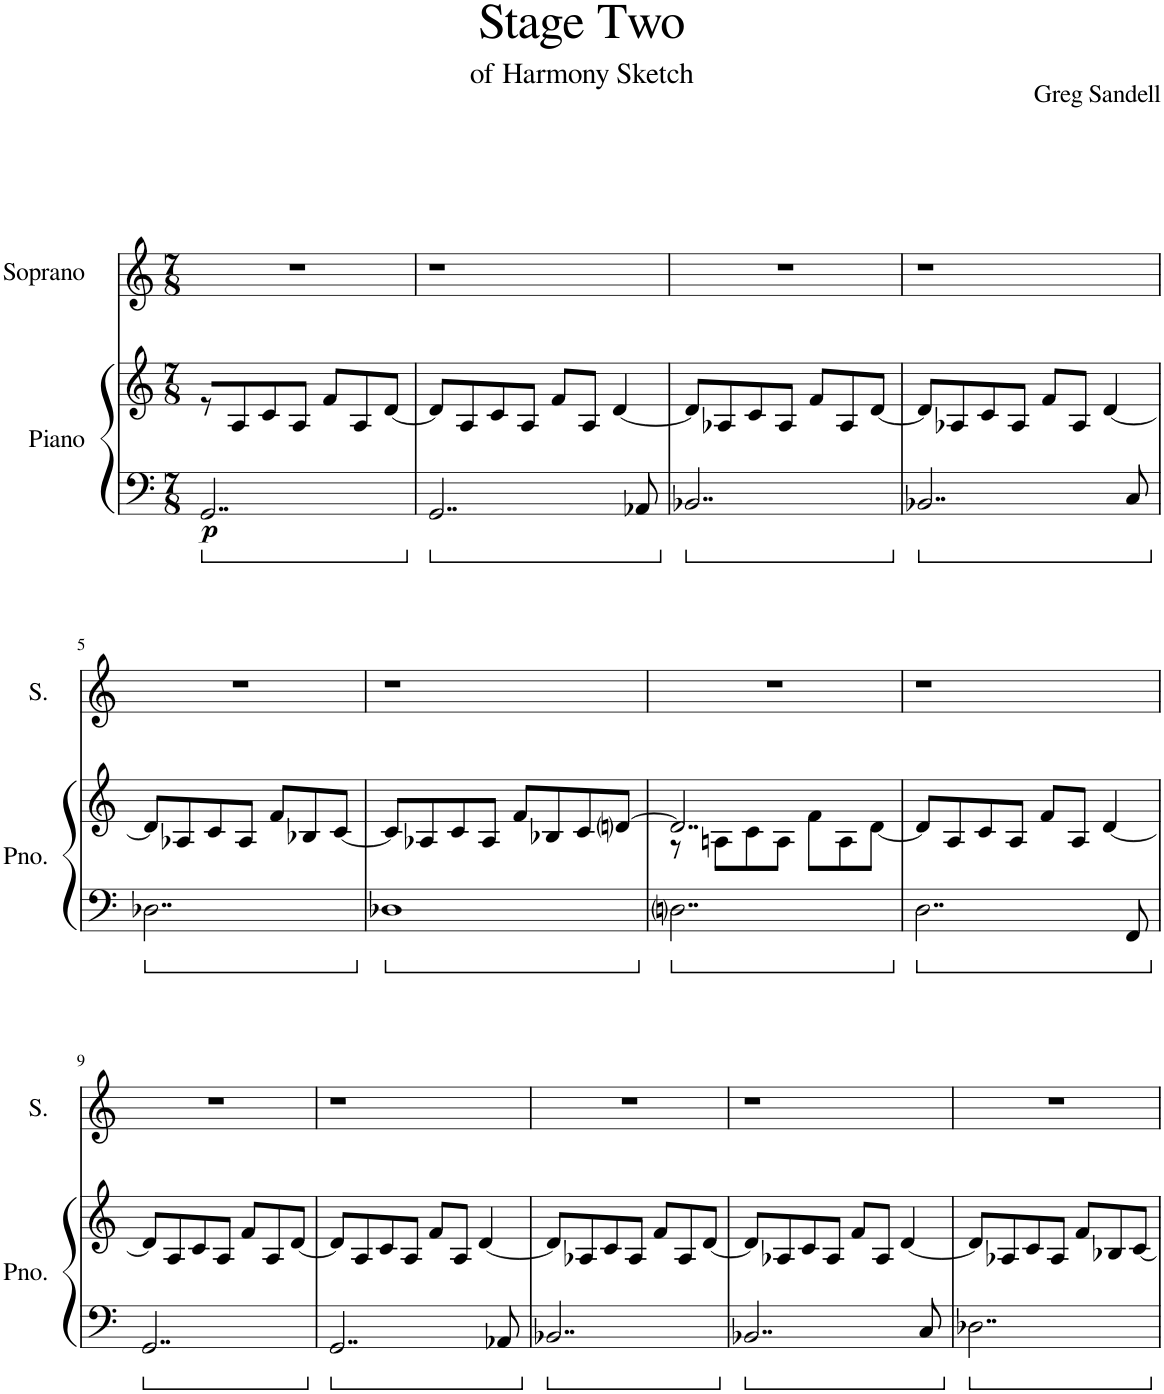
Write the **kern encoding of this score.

**kern	**kern	**dynam	**kern
*part2	*part2	*part2	*part1
*staff3	*staff2	*staff2/3	*staff1
*I"Piano	*	*	*I"Soprano
*I'Pno.	*	*	*I'S.
*clefF4	*clefG2	*	*clefG2
*k[]	*k[]	*	*k[]
*M7/8	*M7/8	*	*M7/8
=1	=1	=1	=1
!	!	!LO:DY:b=2	!
2..GG/	8r	p	2..r
.	8A/	.	.
.	8c/	.	.
.	8A/J	.	.
.	8f/L	.	.
.	8A/	.	.
.	[8d/J	.	.
=2	=2	=2	=2
2..GG/	8d/L]	.	2..r
.	8A/	.	.
.	8c/	.	.
.	8A/J	.	.
.	8f/L	.	.
.	8A/J	.	.
.	[8d/	.	.
8AA-X/	8ryy	.	8ryy
=3	=3	=3	=3
2..BB-X/	8d/L]	.	2..r
.	8d/_	.	.
.	8A-X/	.	.
.	8c/	.	.
.	8A-/J	.	.
.	8f/L	.	.
.	8A-/	.	.
8ryy	[8d/J	.	8ryy
=4	=4	=4	=4
2..BB-X/	8d/L]	.	2..r
.	8A-X/	.	.
.	8c/	.	.
.	8A-/J	.	.
.	8f/L	.	.
.	8A-/J	.	.
.	[8d/	.	.
8C/	8ryy	.	8ryy
!!LO:LB:g=z
=5	=5	=5	=5
2..D-X\	8d/L]	.	2..r
.	8d/_	.	.
.	8A-X/	.	.
.	8c/	.	.
.	8A-/J	.	.
.	8f/L	.	.
.	8B-X/	.	.
8ryy	[8c/J	.	8ryy
=6	=6	=6	=6
[2..D-X	8c/L]	.	2..r
.	8A-X/	.	.
.	8c/	.	.
.	8A-/J	.	.
.	8f/L	.	.
.	8B-X/	.	.
.	8c/	.	.
8ryy	[8dni/J	.	8ryy
=7	=7	=7	=7
*	*^	*	*
2..Dni\	2..d/]	8r	.	2..r
.	.	8An\L	.	.
.	.	8c\	.	.
.	.	8A\J	.	.
.	.	8f\L	.	.
.	.	8A\	.	.
.	.	[8d\J	.	.
8D-]	8ryy	8ryy	.	8ryy
*	*v	*v	*	*
=8	=8	=8	=8
2..D\	8d/L]	.	2..r
.	8A/	.	.
.	8c/	.	.
.	8A/J	.	.
.	8f/L	.	.
.	8A/J	.	.
.	[8d/	.	.
8FF/	8ryy	.	8ryy
!!LO:LB:g=z
=9	=9	=9	=9
2..GG/	8d/L]	.	2..r
.	8d/_	.	.
.	8A/	.	.
.	8c/	.	.
.	8A/J	.	.
.	8f/L	.	.
.	8A/	.	.
8ryy	[8d/J	.	8ryy
=10	=10	=10	=10
2..GG/	8d/L]	.	2..r
.	8A/	.	.
.	8c/	.	.
.	8A/J	.	.
.	8f/L	.	.
.	8A/J	.	.
.	[8d/	.	.
8AA-X/	8ryy	.	8ryy
=11	=11	=11	=11
2..BB-X/	8d/L]	.	2..r
.	8d/_	.	.
.	8A-X/	.	.
.	8c/	.	.
.	8A-/J	.	.
.	8f/L	.	.
.	8A-/	.	.
8ryy	[8d/J	.	8ryy
=12	=12	=12	=12
2..BB-X/	8d/L]	.	2..r
.	8A-X/	.	.
.	8c/	.	.
.	8A-/J	.	.
.	8f/L	.	.
.	8A-/J	.	.
.	[8d/	.	.
8C/	8ryy	.	8ryy
=13	=13	=13	=13
2..D-X\	8d/L]	.	2..r
.	8d/_	.	.
.	8A-X/	.	.
.	8c/	.	.
.	8A-/J	.	.
.	8f/L	.	.
.	8B-X/	.	.
8ryy	[8c/J	.	8ryy
=	=	=	=
*-	*-	*-	*-
